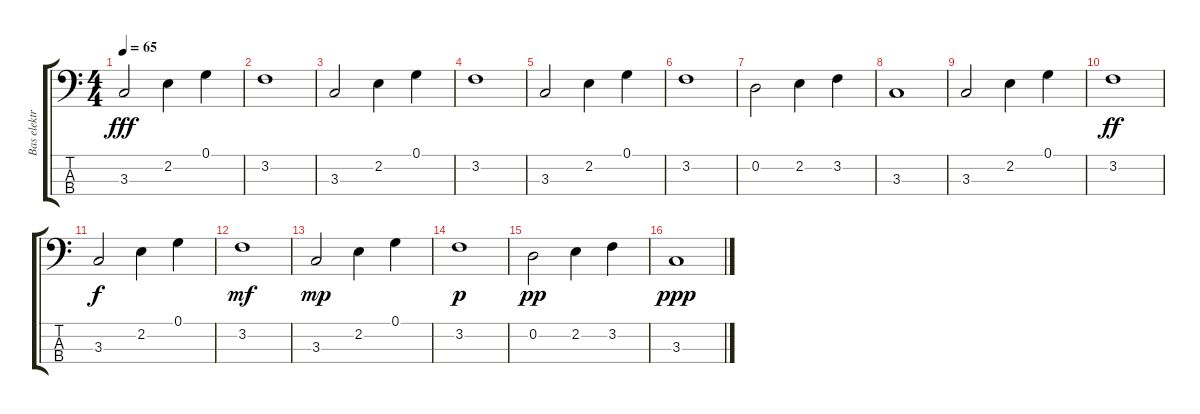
\track ("Bas elektryczny - palce" "Bas elektr") {instrument electricbassfinger}
\staff {score tabs}
\tuning (G2 D2 A1 E1) {hide}
\ts (4 4)
\tempo 65
\clef f4
\ks c
3.3.2{dy fff} 2.2.4 0.1.4 |
3.2.1 |
3.3.2 2.2.4 0.1.4 |
3.2.1 |
3.3.2 2.2.4 0.1.4 |
3.2.1 |
0.2.2 2.2.4 3.2.4 |
3.3.1 |
3.3.2 2.2.4 0.1.4 |
3.2.1{dy ff} |
3.3.2{dy f} 2.2.4 0.1.4 |
3.2.1{dy mf} |
3.3.2{dy mp} 2.2.4 0.1.4 |
3.2.1{dy p} |
0.2.2{dy pp} 2.2.4 3.2.4 |
3.3.1{dy ppp}
